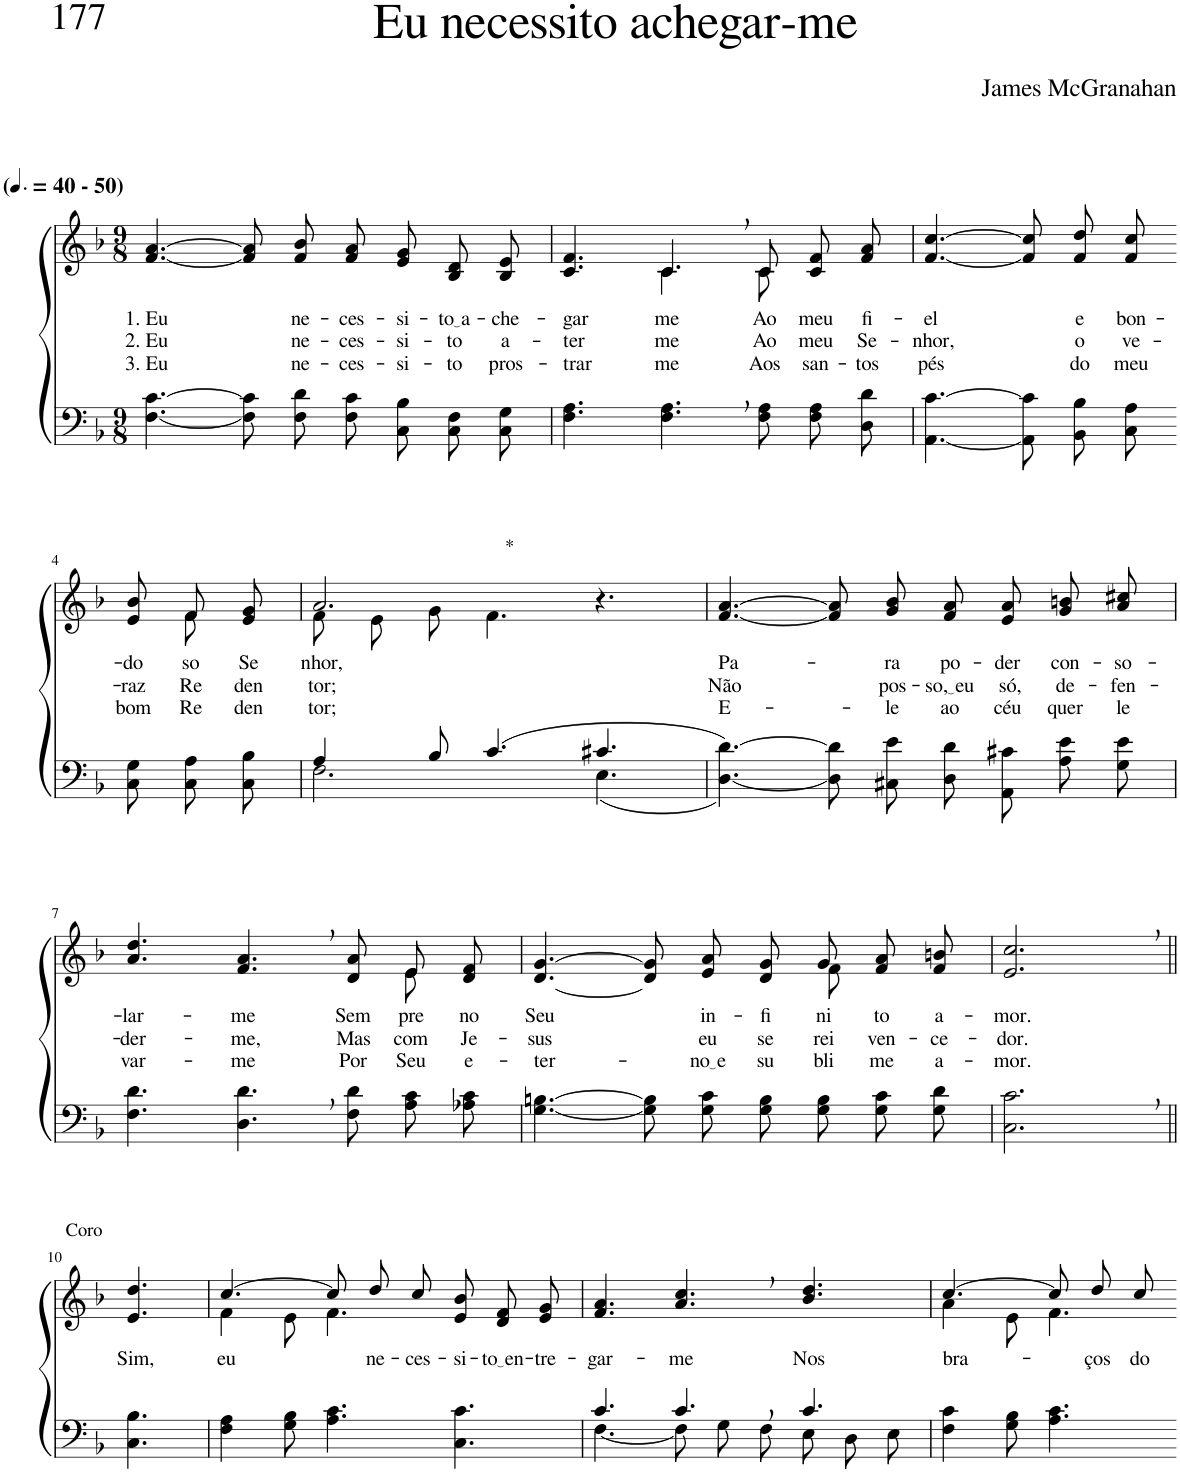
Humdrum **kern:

**kern	**kern	**text	**text	**text
*part2	*part1	*part1	*part1	*part1
*staff2	*staff1	*staff1	*staff1	*staff1
*I"Parte III e IV	*I"Parte I e II	*	*	*
*clefF4	*clefG2	*	*	*
*Trd1c2	*Trd1c2	*	*	*
*k[b-]	*k[b-]	*	*	*
*M9/8	*M9/8	*	*	*
*MM60	*MM60	*	*	*
=1	=1	=1	=1	=1
!	!LO:TX:a:B:t=(	!	!	!
!	!LO:TX:a:B:t=- 50)	!	!	!
!	!	!LO:LY:b	!LO:LY:b	!LO:LY:b
[4.F\ [4.c\	[4.f/ [4.a/	1. Eu	2. Eu	3. Eu
8F]\ 8c]\L	8f]/ 8a]/L	.	.	.
!	!	!LO:LY:b	!LO:LY:b	!LO:LY:b
8F\ 8d\	8f/ 8b-/	ne-	ne-	ne-
!	!	!LO:LY:b	!LO:LY:b	!LO:LY:b
8F\ 8c\J	8f/ 8a/J	-ces-	-ces-	-ces-
!	!	!LO:LY:b	!LO:LY:b	!LO:LY:b
8C\ 8B-\L	8e/ 8g/L	-si-	-si-	-si-
!	!	!LO:LY:b	!LO:LY:b	!LO:LY:b
8C\ 8F\	8B-/ 8d/	to a	-to	-to
!	!	!LO:LY:b	!LO:LY:b	!LO:LY:b
8C\ 8G\J	8B-/ 8e/J	-che-	a-	pros-
=2	=2	=2	=2	=2
!	!	!LO:LY:b	!LO:LY:b	!LO:LY:b
*	*^	*	*	*
4.F\ 4.A\	4.c/ 4.f/	4.ryy	-gar-	-ter-	-trar-
!	!	!	!LO:LY:b	!LO:LY:b	!LO:LY:b
4.F\, 4.A\,	4.c,/	4.c\	-me	-me	-me
!	!	!	!LO:LY:b	!LO:LY:b	!LO:LY:b
8F\ 8A\L	8c/L	8c\	Ao	Ao	Aos
!	!	!	!LO:LY:b	!LO:LY:b	!LO:LY:b
8F\ 8A\	8c/ 8f/	4ryy	meu	meu	san-
!	!	!	!LO:LY:b	!LO:LY:b	!LO:LY:b
8D\ 8d\J	8f/ 8a/J	.	fi-	Se-	-tos
*	*v	*v	*	*	*
=3	=3	=3	=3	=3
!	!	!LO:LY:b	!LO:LY:b	!LO:LY:b
[4.AA\ [4.c\	[4.f/ [4.cc/	-el	-nhor,	pés
8AA]\ 8c]\L	8f]/ 8cc]/L	.	.	.
!	!	!LO:LY:b	!LO:LY:b	!LO:LY:b
8BB-\ 8B-\	8f/ 8dd/	e	o	do
!	!	!LO:LY:b	!LO:LY:b	!LO:LY:b
8C\ 8A\J	8f/ 8cc/J	bon-	ve-	meu
!!LO:LB:g=z
=4-	=4-	=4-	=4-	=4-
!	!	!LO:LY:b	!LO:LY:b	!LO:LY:b
*	*^	*	*	*
8C\ 8G\L	8e/ 8b-/L	8ryy	-do-	-raz	bom
!	!	!	!LO:LY:b	!LO:LY:b	!LO:LY:b
8C\ 8A\	8f/	8f\	-so	Re-	Re-
!	!	!	!LO:LY:b	!LO:LY:b	!LO:LY:b
8C\ 8B-\J	8e/ 8g/J	8ryy	Se-	-den-	-den-
=5	=5	=5	=5	=5	=5
*^	*	*	*	*	*
!	!	!LO:TX:a:t=*	!	!	!	!
!	!	!	!	!LO:LY:b	!LO:LY:b	!LO:LY:b
4A/	2.F\	2.a/	8f\L	-nhor,	-tor;	-tor;
.	.	.	8e\	.	.	.
8B-/	.	.	8g\J	.	.	.
(4.c/	.	.	4.f\	.	.	.
4.c#X/	(4.E\	4.r	4.ryy	.	.	.
=6	=6	=6	=6	=6	=6	=6
!	!	!	!	!LO:LY:b	!LO:LY:b	!LO:LY:b
*v	*v	*	*	*	*	*
*	*v	*v	*	*	*
[4.D\ [4.d\))	[4.f/ [4.a/	Pa-	Não	E-
8D]\ 8d]\L	8f]/ 8a]/L	.	.	.
!	!	!LO:LY:b	!LO:LY:b	!LO:LY:b
8C#X\ 8e\	8g/ 8b-/	-ra	pos-	-le
!	!	!LO:LY:b	!LO:LY:b	!LO:LY:b
8D\ 8d\J	8f/ 8a/J	po-	so, eu	ao
!	!	!LO:LY:b	!LO:LY:b	!LO:LY:b
8AA\ 8c#X\L	8e/ 8a/L	-der	só,	céu
!	!	!LO:LY:b	!LO:LY:b	!LO:LY:b
8A\ 8e\	8g/ 8bn/	con-	de-	quer
!	!	!LO:LY:b	!LO:LY:b	!LO:LY:b
8G\ 8e\J	8a/ 8cc#X/J	-so-	-fen-	le
!!LO:LB:g=z
=7	=7	=7	=7	=7
!	!	!LO:LY:b	!LO:LY:b	!LO:LY:b
*	*^	*	*	*
4.F\ 4.d\	4.a/ 4.dd/	2..ryy	-lar-	-der-	var-
!	!	!	!LO:LY:b	!LO:LY:b	!LO:LY:b
4.D\, 4.d\,	4.f/, 4.a/,	.	-me	-me,	-me
!	!	!	!LO:LY:b	!LO:LY:b	!LO:LY:b
8F\ 8d\L	8d/ 8a/L	.	Sem-	Mas	Por
!	!	!	!LO:LY:b	!LO:LY:b	!LO:LY:b
8A\ 8c\	8e/	8e\	-pre	com	Seu
!	!	!	!LO:LY:b	!LO:LY:b	!LO:LY:b
8A-X\ 8c\J	8d/ 8f/J	8ryy	no	Je-	e-
=8	=8	=8	=8	=8	=8
!	!	!	!LO:LY:b	!LO:LY:b	!LO:LY:b
[4.G\ [4.Bn\	[4.d/ [4.g/	2.ryy	Seu	-sus	-ter-
8G]\ 8B]\L	8d]/ 8g]/L	.	.	.	.
!	!	!	!LO:LY:b	!LO:LY:b	!LO:LY:b
8G\ 8c\	8e/ 8a/	.	in-	eu	no e
!	!	!	!LO:LY:b	!LO:LY:b	!LO:LY:b
8G\ 8B\J	8d/ 8g/J	.	-fi-	se-	su-
!	!	!	!LO:LY:b	!LO:LY:b	!LO:LY:b
8G\ 8B\L	8g/L	8f\	-ni-	-rei	-bli-
!	!	!	!LO:LY:b	!LO:LY:b	!LO:LY:b
8G\ 8c\	8f/ 8a/	4ryy	-to	ven-	-me
!	!	!	!LO:LY:b	!LO:LY:b	!LO:LY:b
8G\ 8d\J	8f/ 8bn/J	.	a-	-ce-	a-
*	*v	*v	*	*	*
=9	=9	=9	=9	=9
!	!	!LO:LY:b	!LO:LY:b	!LO:LY:b
2.C\, 2.c\,	2.e/, 2.cc/,	-mor.	-dor.	-mor.
!!LO:LB:g=z
=10||	=10||	=10||	=10||	=10||
!	!LO:TX:a:t=Coro	!	!	!
!	!	!LO:LY:b	!	!
4.C\ 4.B-\	4.e/ 4.dd/	Sim,	.	.
=11	=11	=11	=11	=11
*	*^	*	*	*
!	!	!	!LO:LY:b	!	!
4F\ 4A\	[4.cc/	4f\	eu	.	.
8G\ 8B-\	.	8e\	.	.	.
4.A\ 4.c\	8cc/L]	4.f\	.	.	.
!	!	!	!LO:LY:b	!	!
.	8dd/	.	ne-	.	.
!	!	!	!LO:LY:b	!	!
.	8cc/J	.	-ces-	.	.
!	!	!	!LO:LY:b	!	!
4.C\ 4.c\	8e/ 8b-/L	4.ryy	-si-	.	.
!	!	!	!LO:LY:b	!	!
.	8d/ 8f/	.	to en	.	.
!	!	!	!LO:LY:b	!	!
.	8e/ 8g/J	.	-tre-	.	.
*	*v	*v	*	*	*
=12	=12	=12	=12	=12
*^	*	*	*	*
!	!	!	!LO:LY:b	!	!
4.c/	[4.F\	4.f/ 4.a/	-gar-	.	.
!	!	!	!LO:LY:b	!	!
4.c,/	8F\L]	4.a/, 4.cc/,	-me	.	.
.	8G\	.	.	.	.
.	8F\J	.	.	.	.
!	!	!	!LO:LY:b	!	!
4.c/	8E\L	4.b-/ 4.dd/	Nos	.	.
.	8D\	.	.	.	.
.	8E\J	.	.	.	.
=13	=13	=13	=13	=13	=13
*	*	*^	*	*	*
!	!	!	!	!LO:LY:b	!	!
*v	*v	*	*	*	*	*
4F\ 4c\	[4.cc/	4a\	bra-	.	.
8G\ 8B-\	.	8e\	.	.	.
4.A\ 4.c\	8cc/L]	4.f\	.	.	.
!	!	!	!LO:LY:b	!	!
.	8dd/	.	-ços	.	.
!	!	!	!LO:LY:b	!	!
.	8cc/J	.	do	.	.
*	*v	*v	*	*	*
=-	=-	=-	=-	=-
*-	*-	*-	*-	*-
